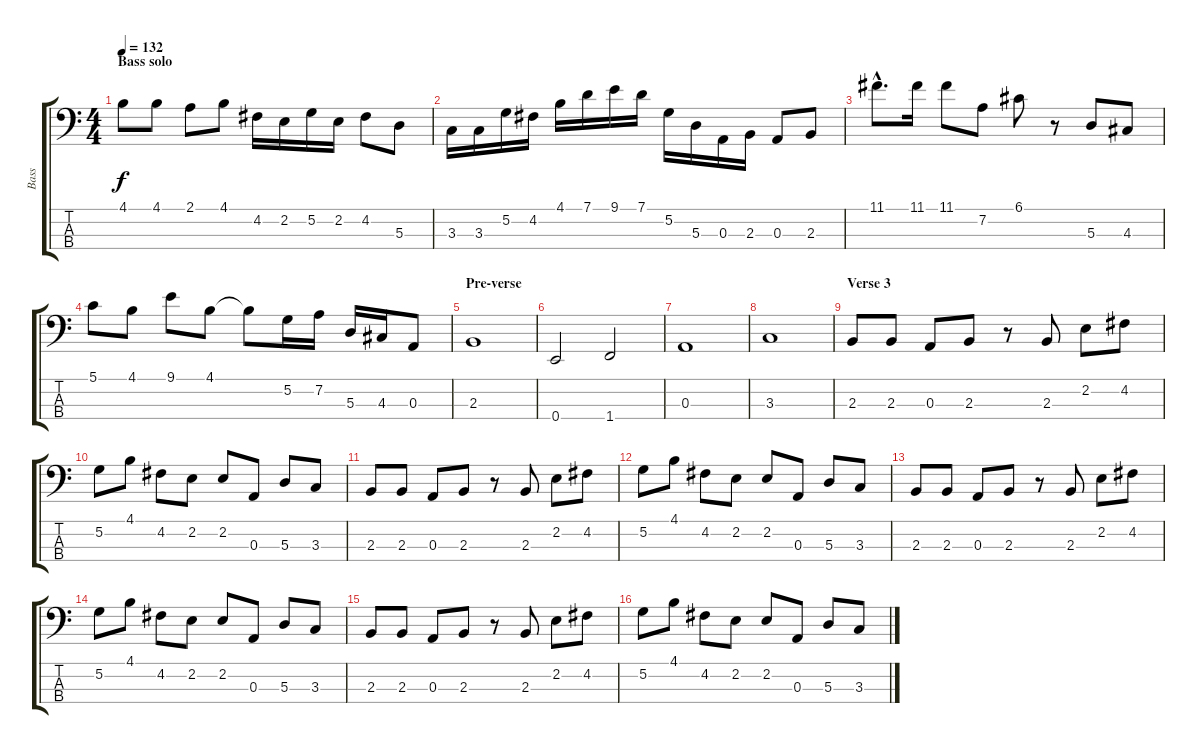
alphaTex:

\track ("Bass" "Bass") {instrument electricbassfinger}
\staff {score tabs}
\tuning (G2 D2 A1 E1) {hide}
\ts (4 4)
\section ("" "Bass solo")
\tempo 132
\clef f4
\ks c
4.1.8{dy f instrument slapbass1} 4.1.8 2.1.8 4.1.8 4.2.16 2.2.16 5.2.16 2.2.16 4.2.8 5.3.8 |
3.3.16 3.3.16 5.2.16 4.2.16 4.1.16 7.1.16 9.1.16 7.1.16 5.2.16 5.3.16 0.3.16 2.3.16 0.3.8 2.3.8 |
11.1{hac}.8{d} 11.1.16 11.1.8 7.2.8 6.1.8 r.8 5.3.8 4.3.8 |
5.1.8 4.1.8 9.1.8 4.1.8 4.1{t}.8 5.2.16 7.2.16 5.3.16 4.3.16 0.3.8 |
\section ("" "Pre-verse")
2.3.1{instrument electricbassfinger} |
0.4.2 1.4.2 |
0.3.1 |
3.3.1 |
\section ("" "Verse 3")
2.3.8 2.3.8 0.3.8 2.3.8 r.8 2.3.8 2.2.8 4.2.8 |
5.2.8 4.1.8 4.2.8 2.2.8 2.2.8 0.3.8 5.3.8 3.3.8 |
2.3.8 2.3.8 0.3.8 2.3.8 r.8 2.3.8 2.2.8 4.2.8 |
5.2.8 4.1.8 4.2.8 2.2.8 2.2.8 0.3.8 5.3.8 3.3.8 |
2.3.8 2.3.8 0.3.8 2.3.8 r.8 2.3.8 2.2.8 4.2.8 |
5.2.8 4.1.8 4.2.8 2.2.8 2.2.8 0.3.8 5.3.8 3.3.8 |
2.3.8 2.3.8 0.3.8 2.3.8 r.8 2.3.8 2.2.8 4.2.8 |
5.2.8 4.1.8 4.2.8 2.2.8 2.2.8 0.3.8 5.3.8 3.3.8
